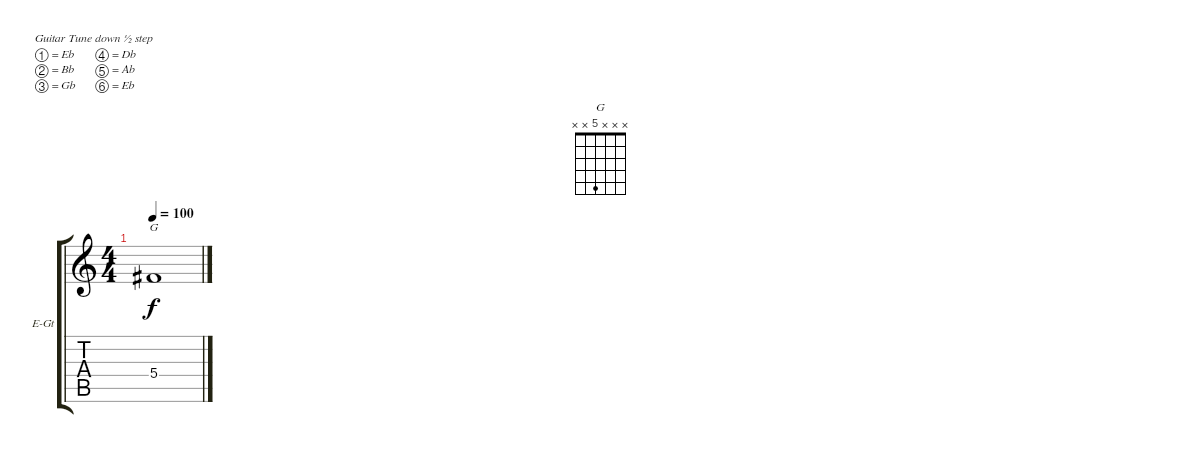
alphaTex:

\bracketExtendMode groupsimilarinstruments
\firstSystemTrackNameOrientation horizontal
\otherSystemsTrackNameOrientation horizontal
\track ("Ö÷Òô¼ªËû" "E-Gt") {instrument electricguitarjazz}
\staff {score tabs}
\tuning (Eb4 Bb3 Gb3 Db3 Ab2 Eb2)
\chord ("G" x x x 5 x x)
\ts (4 4)
\tempo 100
\clef g2
\ks c
5.4.1{ch "G" dy f}
